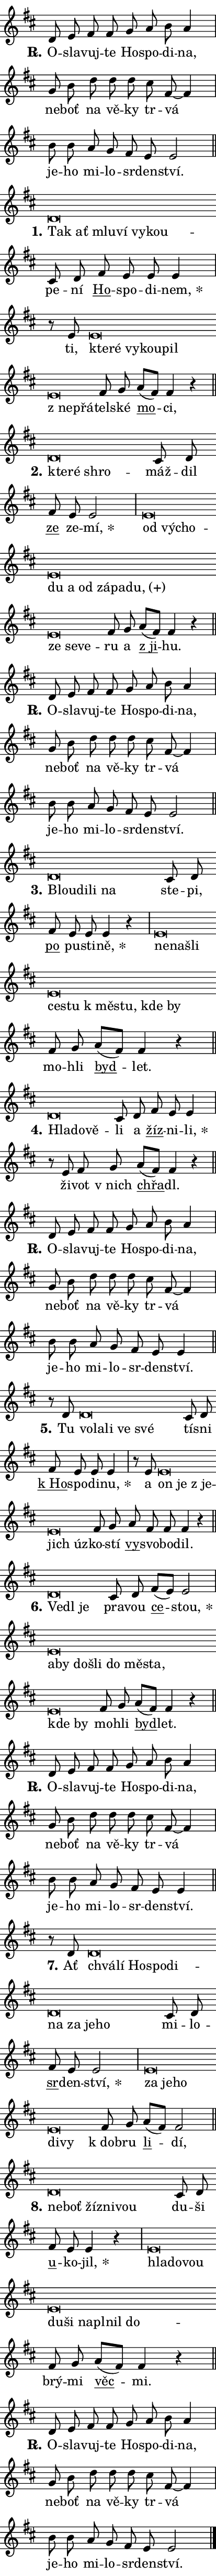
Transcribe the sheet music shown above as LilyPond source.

\version "2.22.1"
\header { tagline = "" }
\paper {
  indent = 0\cm
  top-margin = 0\cm
  right-margin = 0\cm
  bottom-margin = 0\cm
  left-margin = 0\cm
  paper-width = 7\cm
  page-breaking = #ly:one-page-breaking
  system-system-spacing.basic-distance = #11
  score-system-spacing.basic-distance = #11
  ragged-last = ##f
}


%% Author: Thomas Morley
%% https://lists.gnu.org/archive/html/lilypond-user/2020-05/msg00002.html
#(define (line-position grob)
"Returns position of @var[grob} in current system:
   @code{'start}, if at first time-step
   @code{'end}, if at last time-step
   @code{'middle} otherwise
"
  (let* ((col (ly:item-get-column grob))
         (ln (ly:grob-object col 'left-neighbor))
         (rn (ly:grob-object col 'right-neighbor))
         (col-to-check-left (if (ly:grob? ln) ln col))
         (col-to-check-right (if (ly:grob? rn) rn col))
         (break-dir-left
           (and
             (ly:grob-property col-to-check-left 'non-musical #f)
             (ly:item-break-dir col-to-check-left)))
         (break-dir-right
           (and
             (ly:grob-property col-to-check-right 'non-musical #f)
             (ly:item-break-dir col-to-check-right))))
        (cond ((eqv? 1 break-dir-left) 'start)
              ((eqv? -1 break-dir-right) 'end)
              (else 'middle))))

#(define (tranparent-at-line-position vctor)
  (lambda (grob)
  "Relying on @code{line-position} select the relevant enry from @var{vctor}.
Used to determine transparency,"
    (case (line-position grob)
      ((end) (not (vector-ref vctor 0)))
      ((middle) (not (vector-ref vctor 1)))
      ((start) (not (vector-ref vctor 2))))))

noteHeadBreakVisibility =
#(define-music-function (break-visibility)(vector?)
"Makes @code{NoteHead}s transparent relying on @var{break-visibility}"
#{
  \override NoteHead.transparent =
    #(tranparent-at-line-position break-visibility)
#})

#(define delete-ledgers-for-transparent-note-heads
  (lambda (grob)
    "Reads whether a @code{NoteHead} is transparent.
If so this @code{NoteHead} is removed from @code{'note-heads} from
@var{grob}, which is supposed to be @code{LedgerLineSpanner}.
As a result ledgers are not printed for this @code{NoteHead}"
    (let* ((nhds-array (ly:grob-object grob 'note-heads))
           (nhds-list
             (if (ly:grob-array? nhds-array)
                 (ly:grob-array->list nhds-array)
                 '()))
           ;; Relies on the transparent-property being done before
           ;; Staff.LedgerLineSpanner.after-line-breaking is executed.
           ;; This is fragile ...
           (to-keep
             (remove
               (lambda (nhd)
                 (ly:grob-property nhd 'transparent #f))
               nhds-list)))
      ;; TODO find a better method to iterate over grob-arrays, similiar
      ;; to filter/remove etc for lists
      ;; For now rebuilt from scratch
      (set! (ly:grob-object grob 'note-heads)  '())
      (for-each
        (lambda (nhd)
          (ly:pointer-group-interface::add-grob grob 'note-heads nhd))
        to-keep))))

hideNotes = {
  \noteHeadBreakVisibility #begin-of-line-visible
}
unHideNotes = {
  \noteHeadBreakVisibility #all-visible
}

% work-around for resetting accidentals
% https://lilypond.org/doc/v2.23/Documentation/notation/displaying-rhythms#unmetered-music
cadenzaMeasure = {
  \cadenzaOff
  \partial 1024 s1024
  \cadenzaOn
}

#(define-markup-command (accent layout props text) (markup?)
  "Underline accented syllable"
  (interpret-markup layout props
    #{\markup \override #'(offset . 4.3) \underline { #text }#}))

responsum = \markup \concat {
  "R" \hspace #-1.05 \path #0.1 #'((moveto 0 0.07) (lineto 0.9 0.8)) \hspace #0.05 "."
}

\layout {
    \context {
        \Staff
        \remove "Time_signature_engraver"
        \override LedgerLineSpanner.after-line-breaking = #delete-ledgers-for-transparent-note-heads
    }
    \context {
        \Voice {
            \override NoteHead.output-attributes = #'((class . "notehead"))
            \override Hairpin.height = #0.55
        }
    }
    \context {
        \Lyrics {
            \override StanzaNumber.output-attributes = #'((class . "stanzanumber"))
            \override LyricSpace.minimum-distance = #0.9
            \override LyricText.font-name = #"TeX Gyre Schola"
            \override LyricText.font-size = 1
            \override StanzaNumber.font-name = #"TeX Gyre Schola Bold"
            \override StanzaNumber.font-size = 1
        }
    }
}

% magnetic-lyrics.ily
%
%   written by
%     Jean Abou Samra <jean@abou-samra.fr>
%     Werner Lemberg <wl@gnu.org>
%
%   adapted by
%     Jiri Hon <jiri.hon@gmail.com>
%
% Version 2022-Apr-15

% https://www.mail-archive.com/lilypond-user@gnu.org/msg149350.html

#(define (Left_hyphen_pointer_engraver context)
   "Collect syllable-hyphen-syllable occurrences in lyrics and store
them in properties.  This engraver only looks to the left.  For
example, if the lyrics input is @code{foo -- bar}, it does the
following.

@itemize @bullet
@item
Set the @code{text} property of the @code{LyricHyphen} grob between
@q{foo} and @q{bar} to @code{foo}.

@item
Set the @code{left-hyphen} property of the @code{LyricText} grob with
text @q{foo} to the @code{LyricHyphen} grob between @q{foo} and
@q{bar}.
@end itemize

Use this auxiliary engraver in combination with the
@code{lyric-@/text::@/apply-@/magnetic-@/offset!} hook."
   (let ((hyphen #f)
         (text #f))
     (make-engraver
      (acknowledgers
       ((lyric-syllable-interface engraver grob source-engraver)
        (set! text grob)))
      (end-acknowledgers
       ((lyric-hyphen-interface engraver grob source-engraver)
        ;(when (not (grob::has-interface grob 'lyric-space-interface))
          (set! hyphen grob)));)
      ((stop-translation-timestep engraver)
       (when (and text hyphen)
         (ly:grob-set-object! text 'left-hyphen hyphen))
       (set! text #f)
       (set! hyphen #f)))))

#(define (lyric-text::apply-magnetic-offset! grob)
   "If the space between two syllables is less than the value in
property @code{LyricText@/.details@/.squash-threshold}, move the right
syllable to the left so that it gets concatenated with the left
syllable.

Use this function as a hook for
@code{LyricText@/.after-@/line-@/breaking} if the
@code{Left_@/hyphen_@/pointer_@/engraver} is active."
   (let ((hyphen (ly:grob-object grob 'left-hyphen #f)))
     (when hyphen
       (let ((left-text (ly:spanner-bound hyphen LEFT)))
         (when (grob::has-interface left-text 'lyric-syllable-interface)
           (let* ((common (ly:grob-common-refpoint grob left-text X))
                  (this-x-ext (ly:grob-extent grob common X))
                  (left-x-ext
                   (begin
                     ;; Trigger magnetism for left-text.
                     (ly:grob-property left-text 'after-line-breaking)
                     (ly:grob-extent left-text common X)))
                  ;; `delta` is the gap width between two syllables.
                  (delta (- (interval-start this-x-ext)
                            (interval-end left-x-ext)))
                  (details (ly:grob-property grob 'details))
                  (threshold (assoc-get 'squash-threshold details 0.2)))
             (when (< delta threshold)
               (let* (;; We have to manipulate the input text so that
                      ;; ligatures crossing syllable boundaries are not
                      ;; disabled.  For languages based on the Latin
                      ;; script this is essentially a beautification.
                      ;; However, for non-Western scripts it can be a
                      ;; necessity.
                      (lt (ly:grob-property left-text 'text))
                      (rt (ly:grob-property grob 'text))
                      (is-space (grob::has-interface hyphen 'lyric-space-interface))
                      (space (if is-space " " ""))
                      (space-markup (grob-interpret-markup grob " "))
                      (space-size (interval-length (ly:stencil-extent space-markup X)))
                      (extra-delta (if is-space space-size 0))
                      ;; Append new syllable.
                      (ltrt-space (if (and (string? lt) (string? rt))
                                (string-append lt space rt)
                                (make-concat-markup (list lt space rt))))
                      ;; Right-align `ltrt` to the right side.
                      (ltrt-space-markup (grob-interpret-markup
                               grob
                               (make-translate-markup
                                (cons (interval-length this-x-ext) 0)
                                (make-right-align-markup ltrt-space)))))
                 (begin
                   ;; Don't print `left-text`.
                   (ly:grob-set-property! left-text 'stencil #f)
                   ;; Set text and stencil (which holds all collected
                   ;; syllables so far) and shift it to the left.
                   (ly:grob-set-property! grob 'text ltrt-space)
                   (ly:grob-set-property! grob 'stencil ltrt-space-markup)
                   (ly:grob-translate-axis! grob (- (- delta extra-delta)) X))))))))))


#(define (lyric-hyphen::displace-bounds-first grob)
   ;; Make very sure this callback isn't triggered too early.
   (let ((left (ly:spanner-bound grob LEFT))
         (right (ly:spanner-bound grob RIGHT)))
     (ly:grob-property left 'after-line-breaking)
     (ly:grob-property right 'after-line-breaking)
     (ly:lyric-hyphen::print grob)))

squashThreshold = #0.4

\layout {
  \context {
    \Lyrics
    \consists #Left_hyphen_pointer_engraver
    \override LyricText.after-line-breaking =
      #lyric-text::apply-magnetic-offset!
    \override LyricHyphen.stencil = #lyric-hyphen::displace-bounds-first
    \override LyricText.details.squash-threshold = \squashThreshold
    \override LyricHyphen.minimum-distance = 0
    \override LyricHyphen.minimum-length = \squashThreshold
  }
}

squash = \override LyricText.details.squash-threshold = 9999
unSquash = \override LyricText.details.squash-threshold = \squashThreshold

left = \override LyricText.self-alignment-X = #LEFT
unLeft = \revert LyricText.self-alignment-X

starOffset = #(lambda (grob) 
                (let ((x_offset (ly:self-alignment-interface::aligned-on-x-parent grob)))
                  (if (= x_offset 0) 0 (+ x_offset 1.2))))

star = #(define-music-function (syllable)(string?)
"Append star separator at the end of a syllable"
#{
  \once \override LyricText.X-offset = #starOffset
  \lyricmode { \markup {
    #syllable
    \override #'((font-name . "TeX Gyre Schola Bold")) \hspace #0.2 \lower #0.65 \larger "*"
  } }
#})

starAccent = #(define-music-function (syllable)(string?)
"Append star separator at the end of a syllable and make accent"
#{
  \once \override LyricText.X-offset = #starOffset
  \lyricmode { \markup {
    \accent #syllable
    \override #'((font-name . "TeX Gyre Schola Bold")) \hspace #0.2 \lower #0.65 \larger "*"
  } }
#})

breath = #(define-music-function (syllable)(string?)
"Append breathing indicator at the end of a syllable"
#{
  \lyricmode { \markup { #syllable "+" } }
#})

optionalBreath = #(define-music-function (syllable)(string?)
"Append optional breathing indicator at the end of a syllable"
#{
  \lyricmode { \markup { #syllable "(+)" } }
#})


\score {
    <<
        \new Voice = "melody" { \cadenzaOn \key d \major \relative { d'8 e fis fis g a b a4 \cadenzaMeasure \bar "|" g8 b d d d \bar "" cis fis,~ fis4 \cadenzaMeasure \bar "|" b8 b a g fis e e2 \cadenzaMeasure \bar "||" \break }
\relative { d'\breve*1/16 \hideNotes \breve*1/16 \bar "" \breve*1/16 \bar "" \breve*1/16 \bar "" \breve*1/16 \breve*1/16 \bar "" \unHideNotes cis8 d \bar "" fis e e e4 \cadenzaMeasure \bar "|" r8 e8 e\breve*1/16 \hideNotes \breve*1/16 \bar "" \breve*1/16 \bar "" \breve*1/16 \bar "" \breve*1/16 \bar "" \breve*1/16 \breve*1/16 \bar "" \unHideNotes fis8 g \bar "" a[( fis)] fis4 r \cadenzaMeasure \bar "||" \break }
\relative { d'\breve*1/16 \hideNotes \breve*1/16 \breve*1/16 \bar "" \unHideNotes cis8 d \bar "" fis e e2 \cadenzaMeasure \bar "|" e\breve*1/16 \hideNotes \breve*1/16 \bar "" \breve*1/16 \bar "" \breve*1/16 \bar "" \breve*1/16 \bar "" \breve*1/16 \bar "" \breve*1/16 \bar "" \breve*1/16 \bar "" \breve*1/16 \bar "" \breve*1/16 \bar "" \breve*1/16 \breve*1/16 \bar "" \unHideNotes fis8 g \bar "" a[( fis)] fis4 r \cadenzaMeasure \bar "||" \break }
\relative { d'8 e fis fis g a b a4 \cadenzaMeasure \bar "|" g8 b d d d \bar "" cis fis,~ fis4 \cadenzaMeasure \bar "|" b8 b a g fis e e2 \cadenzaMeasure \bar "||" \break }
\relative { d'\breve*1/16 \hideNotes \breve*1/16 \bar "" \breve*1/16 \breve*1/16 \bar "" \unHideNotes cis8 d \bar "" fis e e e4 r \cadenzaMeasure \bar "|" e\breve*1/16 \hideNotes \breve*1/16 \bar "" \breve*1/16 \bar "" \breve*1/16 \bar "" \breve*1/16 \bar "" \breve*1/16 \bar "" \breve*1/16 \bar "" \breve*1/16 \breve*1/16 \bar "" \unHideNotes fis8 g \bar "" a[( fis)] fis4 r \cadenzaMeasure \bar "||" \break }
\relative { d'\breve*1/16 \hideNotes \breve*1/16 \breve*1/16 \bar "" \unHideNotes cis8 d \bar "" fis e e4 \cadenzaMeasure \bar "|" r8 e fis8 g \bar "" a[( fis)] fis4 r \cadenzaMeasure \bar "||" \break }
\relative { d'8 e fis fis g a b a4 \cadenzaMeasure \bar "|" g8 b d d d \bar "" cis fis,~ fis4 \cadenzaMeasure \bar "|" b8 b a g fis e e4 \cadenzaMeasure \bar "||" \break }
\relative { r8 d'8 d\breve*1/16 \hideNotes \breve*1/16 \bar "" \breve*1/16 \bar "" \breve*1/16 \breve*1/16 \bar "" \unHideNotes cis8 d \bar "" fis e e e4 \cadenzaMeasure \bar "|" r8 e8 e\breve*1/16 \hideNotes \breve*1/16 \bar "" \breve*1/16 \bar "" \breve*1/16 \breve*1/16 \bar "" \unHideNotes fis8 g \bar "" a fis fis fis4 r \cadenzaMeasure \bar "||" \break }
\relative { d'\breve*1/16 \hideNotes \breve*1/16 \breve*1/16 \bar "" \unHideNotes cis8 d \bar "" fis[( e)] e2 \cadenzaMeasure \bar "|" e\breve*1/16 \hideNotes \breve*1/16 \bar "" \breve*1/16 \bar "" \breve*1/16 \bar "" \breve*1/16 \bar "" \breve*1/16 \bar "" \breve*1/16 \bar "" \breve*1/16 \breve*1/16 \bar "" \unHideNotes fis8 g \bar "" a[( fis)] fis4 r \cadenzaMeasure \bar "||" \break }
\relative { d'8 e fis fis g a b a4 \cadenzaMeasure \bar "|" g8 b d d d \bar "" cis fis,~ fis4 \cadenzaMeasure \bar "|" b8 b a g fis e e4 \cadenzaMeasure \bar "||" \break }
\relative { r8 d'8 d\breve*1/16 \hideNotes \breve*1/16 \bar "" \breve*1/16 \bar "" \breve*1/16 \bar "" \breve*1/16 \bar "" \breve*1/16 \bar "" \breve*1/16 \bar "" \breve*1/16 \breve*1/16 \bar "" \unHideNotes cis8 d \bar "" fis e e2 \cadenzaMeasure \bar "|" e\breve*1/16 \hideNotes \breve*1/16 \bar "" \breve*1/16 \bar "" \breve*1/16 \breve*1/16 \bar "" \unHideNotes fis8 g \bar "" a[( fis)] fis2 \cadenzaMeasure \bar "||" \break }
\relative { d'\breve*1/16 \hideNotes \breve*1/16 \bar "" \breve*1/16 \bar "" \breve*1/16 \breve*1/16 \bar "" \unHideNotes cis8 d \bar "" fis e e4 r \cadenzaMeasure \bar "|" e\breve*1/16 \hideNotes \breve*1/16 \bar "" \breve*1/16 \bar "" \breve*1/16 \bar "" \breve*1/16 \bar "" \breve*1/16 \bar "" \breve*1/16 \bar "" \breve*1/16 \breve*1/16 \bar "" \unHideNotes fis8 g \bar "" a[( fis)] fis4 r \cadenzaMeasure \bar "||" \break }
\relative { d'8 e fis fis g a b a4 \cadenzaMeasure \bar "|" g8 b d d d \bar "" cis fis,~ fis4 \cadenzaMeasure \bar "|" b8 b a g fis e e2 \cadenzaMeasure \bar "||" \break } \bar "|." }
        \new Lyrics \lyricsto "melody" { \lyricmode { \set stanza = \responsum
O -- sla -- vuj -- te Ho -- spo -- di -- na, ne -- boť na vě -- ky tr -- vá je -- ho mi -- lo -- sr -- den -- ství.
\set stanza = "1."
\left Tak \squash ať mlu -- ví vy -- kou -- \unLeft \unSquash pe -- ní \markup \accent Ho -- spo -- di -- \star nem, ti, \left kte -- \squash ré vy -- kou -- pil "z ne" -- přá -- \unLeft \unSquash tel -- ské \markup \accent mo -- ci,
\set stanza = "2."
\left kte -- \squash ré shro -- \unLeft \unSquash máž -- dil \markup \accent ze ze -- \star mí, \left od \squash vý -- cho -- du a od zá -- pa -- \optionalBreath du, ze se -- ve -- \unLeft \unSquash ru a \markup \accent "z ji" -- hu.
\set stanza = \responsum
O -- sla -- vuj -- te Ho -- spo -- di -- na, ne -- boť na vě -- ky tr -- vá je -- ho mi -- lo -- sr -- den -- ství.
\set stanza = "3."
\left Blou -- \squash di -- li na \unLeft \unSquash ste -- pi, \markup \accent po pu -- sti -- \star ně, \left ne -- \squash na -- šli ce -- stu "k mě" -- stu, kde by \unLeft \unSquash mo -- hli \markup \accent byd -- let.
\set stanza = "4."
\left Hla -- \squash do -- vě -- \unLeft \unSquash li a \markup \accent žíz -- ni -- \star li, ži -- vot "v nich" \markup \accent chřa -- dl.
\set stanza = \responsum
O -- sla -- vuj -- te Ho -- spo -- di -- na, ne -- boť na vě -- ky tr -- vá je -- ho mi -- lo -- sr -- den -- ství.
\set stanza = "5."
Tu \left vo -- \squash la -- li ve své \unLeft \unSquash tí -- sni \markup \accent "k Ho" -- spo -- di -- \star nu, a \left on \squash je "z je" -- jich úz -- \unLeft \unSquash ko -- stí \markup \accent vy -- svo -- bo -- dil.
\set stanza = "6."
\left Ve -- \squash dl je \unLeft \unSquash pra -- vou \markup \accent ce -- \star stou, \left a -- \squash by do -- šli do mě -- sta, kde by \unLeft \unSquash mo -- hli \markup \accent byd -- let.
\set stanza = \responsum
O -- sla -- vuj -- te Ho -- spo -- di -- na, ne -- boť na vě -- ky tr -- vá je -- ho mi -- lo -- sr -- den -- ství.
\set stanza = "7."
Ať \left chvá -- \squash lí Ho -- spo -- di -- na za je -- ho \unLeft \unSquash mi -- lo -- \markup \accent sr -- den -- \star ství, \left za \squash je -- ho di -- vy \unLeft \unSquash "k dob" -- ru \markup \accent li -- dí,
\set stanza = "8."
\left ne -- \squash boť žíz -- ni -- vou \unLeft \unSquash du -- ši \markup \accent u -- ko -- \star jil, \left hla -- \squash do -- vou du -- ši na -- pl -- nil do -- \unLeft \unSquash brý -- mi \markup \accent věc -- mi.
\set stanza = \responsum
O -- sla -- vuj -- te Ho -- spo -- di -- na, ne -- boť na vě -- ky tr -- vá je -- ho mi -- lo -- sr -- den -- ství. } }
    >>
    \layout {}
}
